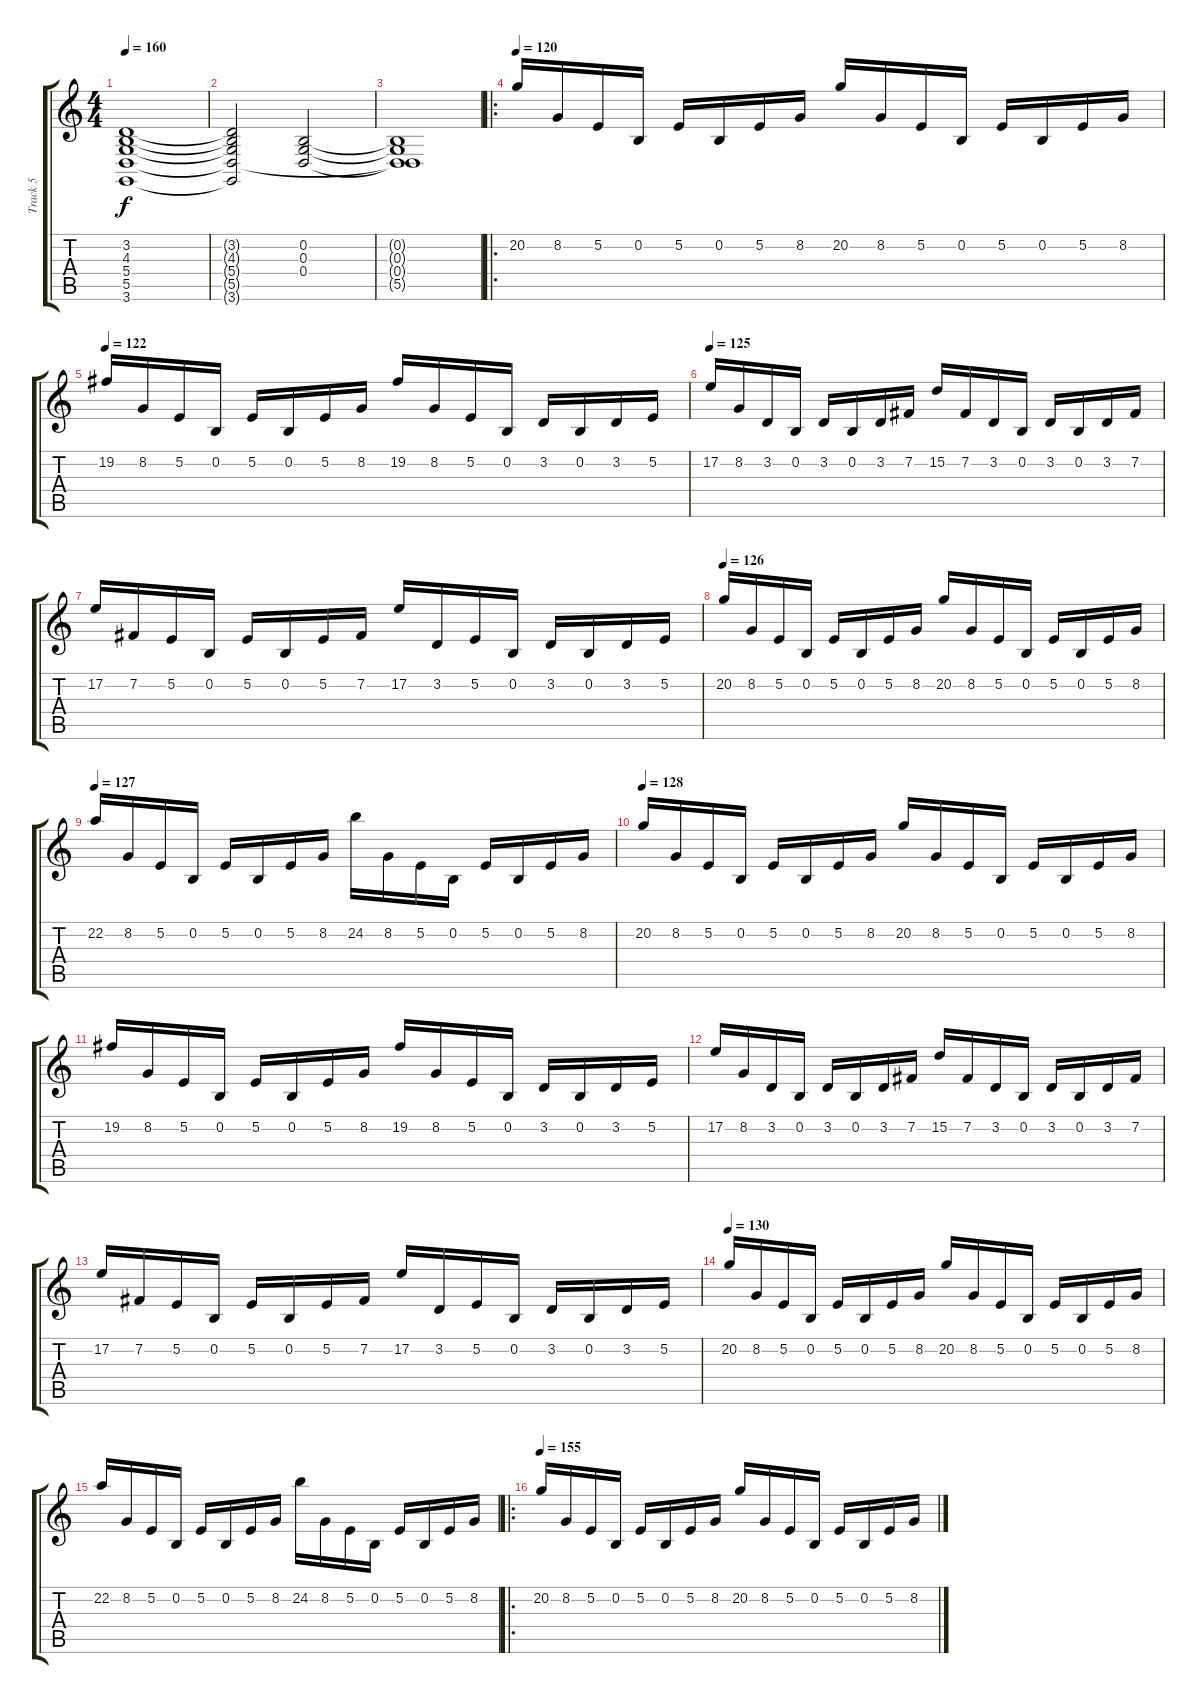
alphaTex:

\track ("Track 5" "Track 5") {instrument orchestralharp}
\staff {score tabs}
\tuning (E4 B3 G3 D3 A2 E2) {hide}
\ts (4 4)
\tempo 160
\clef g2
\ks c
(3.2 4.3 5.4 5.5 3.6).1{dy f} |
(3.2{t} 4.3{t} 5.4{t} 5.5{t} 3.6{t}).2 (0.2 0.3 0.4).2 |
(0.2{t} 0.3{t} 0.4{t} 5.5{t}).1 |
\ro
\tempo 120
20.2.16{volume 10 instrument orchestralharp} 8.2.16 5.2.16 0.2.16 5.2.16 0.2.16 5.2.16 8.2.16 20.2.16 8.2.16 5.2.16 0.2.16 5.2.16 0.2.16 5.2.16 8.2.16 |
\tempo 122
19.2.16 8.2.16 5.2.16 0.2.16 5.2.16 0.2.16 5.2.16 8.2.16 19.2.16 8.2.16 5.2.16 0.2.16 3.2.16 0.2.16 3.2.16 5.2.16 |
\tempo 125
17.2.16 8.2.16 3.2.16 0.2.16 3.2.16 0.2.16 3.2.16 7.2.16 15.2.16 7.2.16 3.2.16 0.2.16 3.2.16 0.2.16 3.2.16 7.2.16 |
17.2.16 7.2.16 5.2.16 0.2.16 5.2.16 0.2.16 5.2.16 7.2.16 17.2.16 3.2.16 5.2.16 0.2.16 3.2.16 0.2.16 3.2.16 5.2.16 |
\tempo 126
20.2.16 8.2.16 5.2.16 0.2.16 5.2.16 0.2.16 5.2.16 8.2.16 20.2.16 8.2.16 5.2.16 0.2.16 5.2.16 0.2.16 5.2.16 8.2.16 |
\tempo 127
22.2.16 8.2.16 5.2.16 0.2.16 5.2.16 0.2.16 5.2.16 8.2.16 24.2.16 8.2.16 5.2.16 0.2.16 5.2.16 0.2.16 5.2.16 8.2.16 |
\tempo 128
20.2.16 8.2.16 5.2.16 0.2.16 5.2.16 0.2.16 5.2.16 8.2.16 20.2.16 8.2.16 5.2.16 0.2.16 5.2.16 0.2.16 5.2.16 8.2.16 |
19.2.16 8.2.16 5.2.16 0.2.16 5.2.16 0.2.16 5.2.16 8.2.16 19.2.16 8.2.16 5.2.16 0.2.16 3.2.16 0.2.16 3.2.16 5.2.16 |
17.2.16 8.2.16 3.2.16 0.2.16 3.2.16 0.2.16 3.2.16 7.2.16 15.2.16 7.2.16 3.2.16 0.2.16 3.2.16 0.2.16 3.2.16 7.2.16 |
17.2.16 7.2.16 5.2.16 0.2.16 5.2.16 0.2.16 5.2.16 7.2.16 17.2.16 3.2.16 5.2.16 0.2.16 3.2.16 0.2.16 3.2.16 5.2.16 |
\tempo 130
20.2.16 8.2.16 5.2.16 0.2.16 5.2.16 0.2.16 5.2.16 8.2.16 20.2.16 8.2.16 5.2.16 0.2.16 5.2.16 0.2.16 5.2.16 8.2.16 |
22.2.16 8.2.16 5.2.16 0.2.16 5.2.16 0.2.16 5.2.16 8.2.16 24.2.16 8.2.16 5.2.16 0.2.16 5.2.16 0.2.16 5.2.16 8.2.16 |
\ro
\tempo 155
20.2.16{volume 10 instrument orchestralharp} 8.2.16 5.2.16 0.2.16 5.2.16 0.2.16 5.2.16 8.2.16 20.2.16 8.2.16 5.2.16 0.2.16 5.2.16 0.2.16 5.2.16 8.2.16
